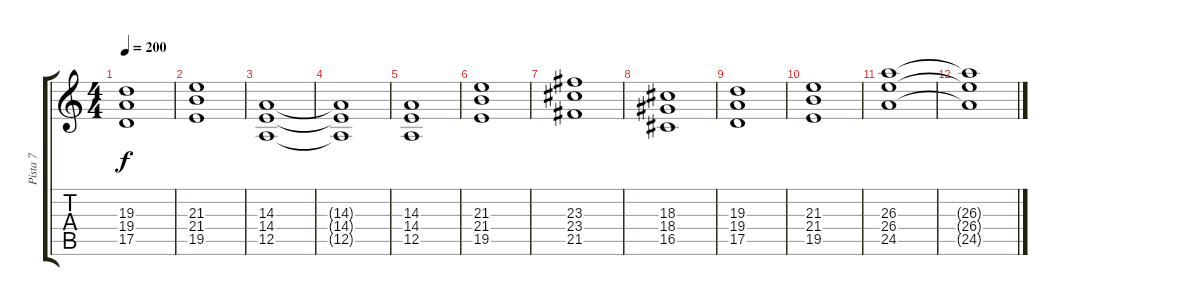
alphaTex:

\track ("Pista 7" "Pista 7") {instrument synthstrings1}
\staff {score tabs}
\tuning (E4 B3 G3 D3 A2 E2) {hide}
\ts (4 4)
\tempo 200
\clef g2
\ks c
(19.3 19.4 17.5).1{dy f} |
(21.3 21.4 19.5).1 |
(14.3 14.4 12.5).1 |
(14.3{t} 14.4{t} 12.5{t}).1 |
(14.3 14.4 12.5).1 |
(21.3 21.4 19.5).1 |
(23.3 23.4 21.5).1 |
(18.3 18.4 16.5).1 |
(19.3 19.4 17.5).1 |
(21.3 21.4 19.5).1 |
(26.3 26.4 24.5).1 |
(26.3{t} 26.4{t} 24.5{t}).1
